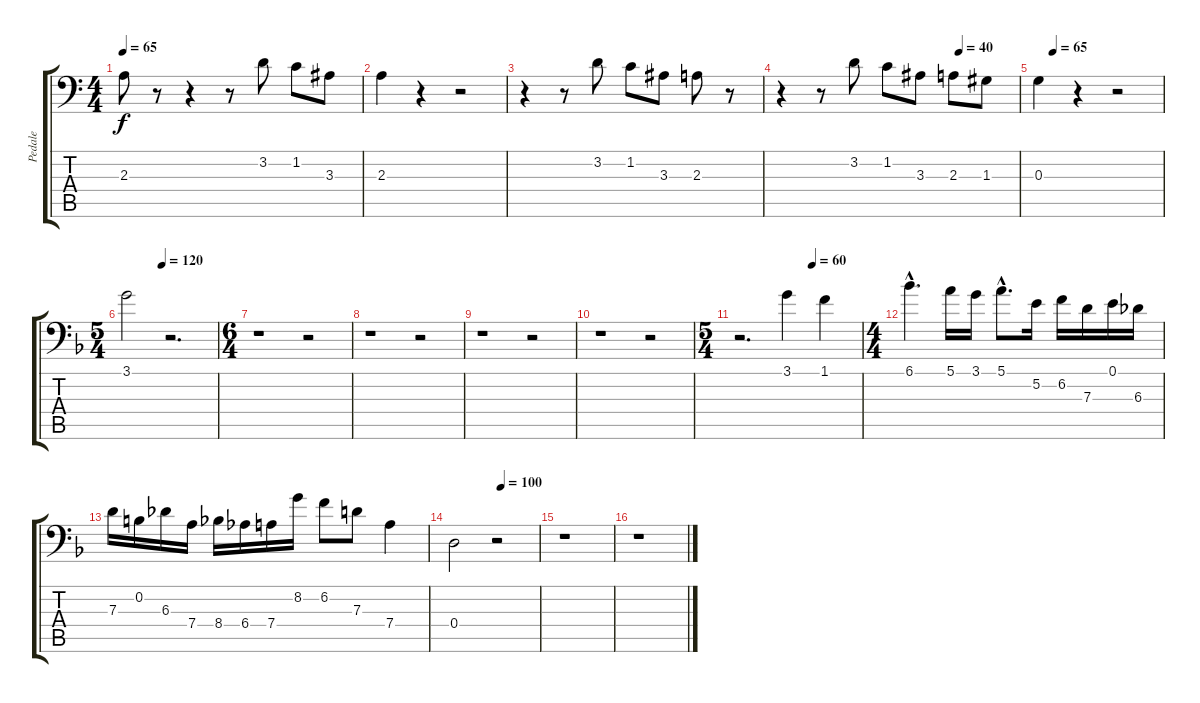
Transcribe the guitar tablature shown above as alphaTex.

\track ("Pedale" "Pedale") {instrument overdrivenguitar}
\staff {score tabs}
\tuning (E3 B2 G2 D2 A1 E1) {hide}
\ts (4 4)
\tempo 65
\clef f4
\ks c
2.3.8{dy f} r.8 r.4 r.8 3.2.8 1.2.8 3.3.8 |
2.3.4 r.4 r.2 |
r.4 r.8 3.2.8 1.2.8 3.3.8 2.3.8 r.8 |
\tempo (40 0.75)
r.4 r.8 3.2.8 1.2.8 3.3.8 2.3.8 1.3.8 |
\tempo (65 0.125)
0.3.4 r.4 r.2 |
\ts (5 4)
\tempo (120 0.4)
\ks dminor
3.1.2 r.2{d} |
\ts (6 4)
r.1 r.2 |
r.1 r.2 |
r.1 r.2 |
r.1 r.2 |
\ts (5 4)
\tempo (60 0.6)
r.2{d} 3.1.4 1.1.4 |
\ts (4 4)
6.1{hac}.4{d} 5.1.16 3.1.16 5.1{hac}.8{d} 5.2.16 6.2.16 7.3.16 0.1.16 6.3.16 |
7.3.16 0.2.16 6.3.16 7.4.16 8.4.16 6.4.16 7.4.16 8.2.16 6.2.8 7.3.8 7.4.4 |
\tempo (100 0.5625)
0.4.2 r.2 |
r.1 |
r.1
